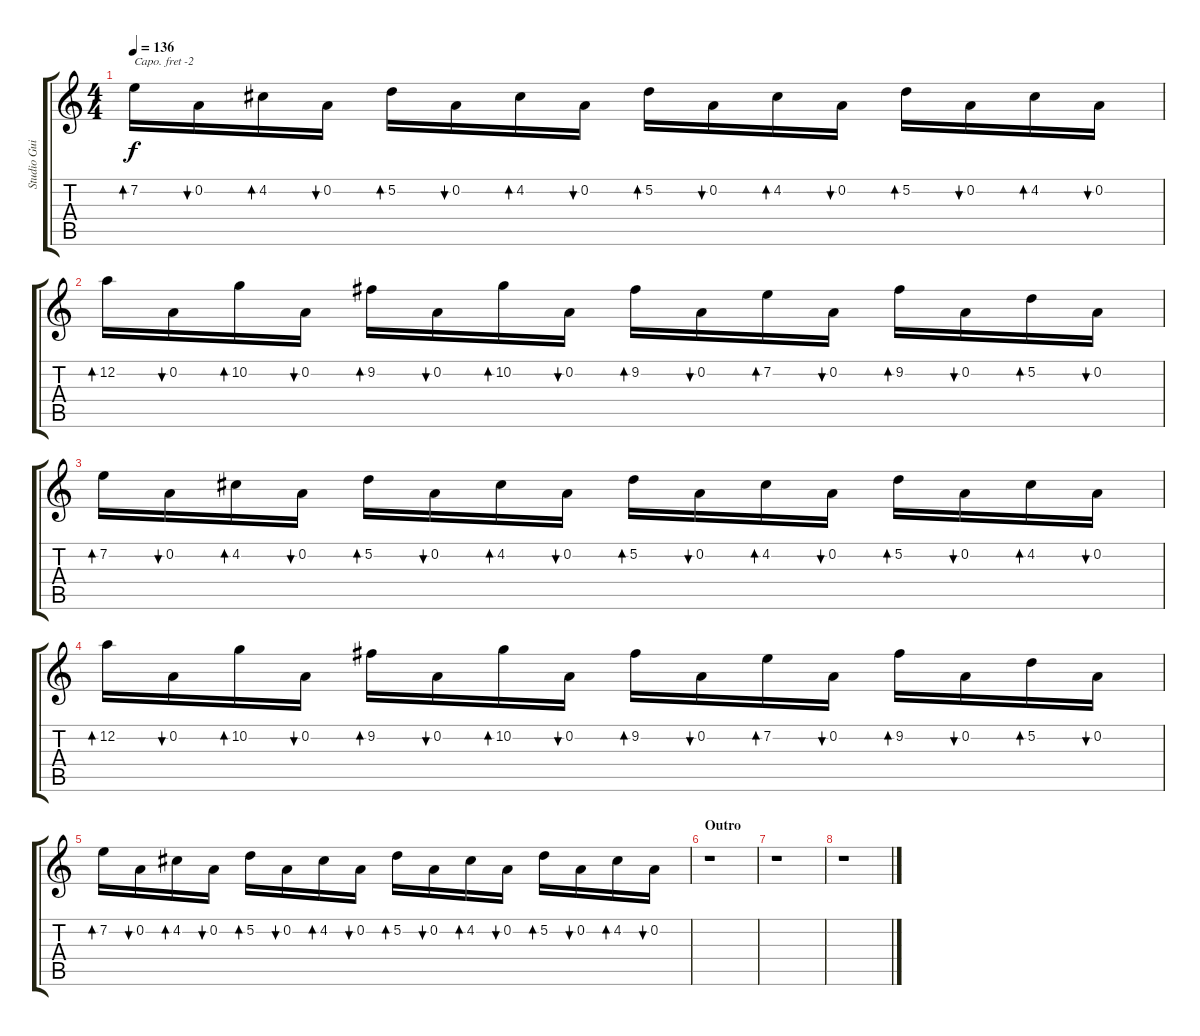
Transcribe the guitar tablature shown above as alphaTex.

\track ("Studio Guitar" "Studio Gui") {instrument distortionguitar}
\staff {score tabs}
\capo -2
\tuning (E4 B3 G3 D3 A2 E2) {hide}
\ts (4 4)
\tempo 136
\clef g2
\ks c
7.2.16{bd 120 dy f} 0.2.16{bu 120} 4.2.16{bd 120} 0.2.16{bu 120} 5.2.16{bd 120} 0.2.16{bu 120} 4.2.16{bd 120} 0.2.16{bu 120} 5.2.16{bd 120} 0.2.16{bu 120} 4.2.16{bd 120} 0.2.16{bu 120} 5.2.16{bd 120} 0.2.16{bu 120} 4.2.16{bd 120} 0.2.16{bu 120} |
12.2.16{bd 120} 0.2.16{bu 120} 10.2.16{bd 120} 0.2.16{bu 120} 9.2.16{bd 120} 0.2.16{bu 120} 10.2.16{bd 120} 0.2.16{bu 120} 9.2.16{bd 120} 0.2.16{bu 120} 7.2.16{bd 120} 0.2.16{bu 120} 9.2.16{bd 120} 0.2.16{bu 120} 5.2.16{bd 120} 0.2.16{bu 120} |
7.2.16{bd 120} 0.2.16{bu 120} 4.2.16{bd 120} 0.2.16{bu 120} 5.2.16{bd 120} 0.2.16{bu 120} 4.2.16{bd 120} 0.2.16{bu 120} 5.2.16{bd 120} 0.2.16{bu 120} 4.2.16{bd 120} 0.2.16{bu 120} 5.2.16{bd 120} 0.2.16{bu 120} 4.2.16{bd 120} 0.2.16{bu 120} |
12.2.16{bd 120} 0.2.16{bu 120} 10.2.16{bd 120} 0.2.16{bu 120} 9.2.16{bd 120} 0.2.16{bu 120} 10.2.16{bd 120} 0.2.16{bu 120} 9.2.16{bd 120} 0.2.16{bu 120} 7.2.16{bd 120} 0.2.16{bu 120} 9.2.16{bd 120} 0.2.16{bu 120} 5.2.16{bd 120} 0.2.16{bu 120} |
7.2.16{bd 120} 0.2.16{bu 120} 4.2.16{bd 120} 0.2.16{bu 120} 5.2.16{bd 120} 0.2.16{bu 120} 4.2.16{bd 120} 0.2.16{bu 120} 5.2.16{bd 120} 0.2.16{bu 120} 4.2.16{bd 120} 0.2.16{bu 120} 5.2.16{bd 120} 0.2.16{bu 120} 4.2.16{bd 120} 0.2.16{bu 120} |
\section ("" "Outro")
r.1 |
r.1 |
r.1
